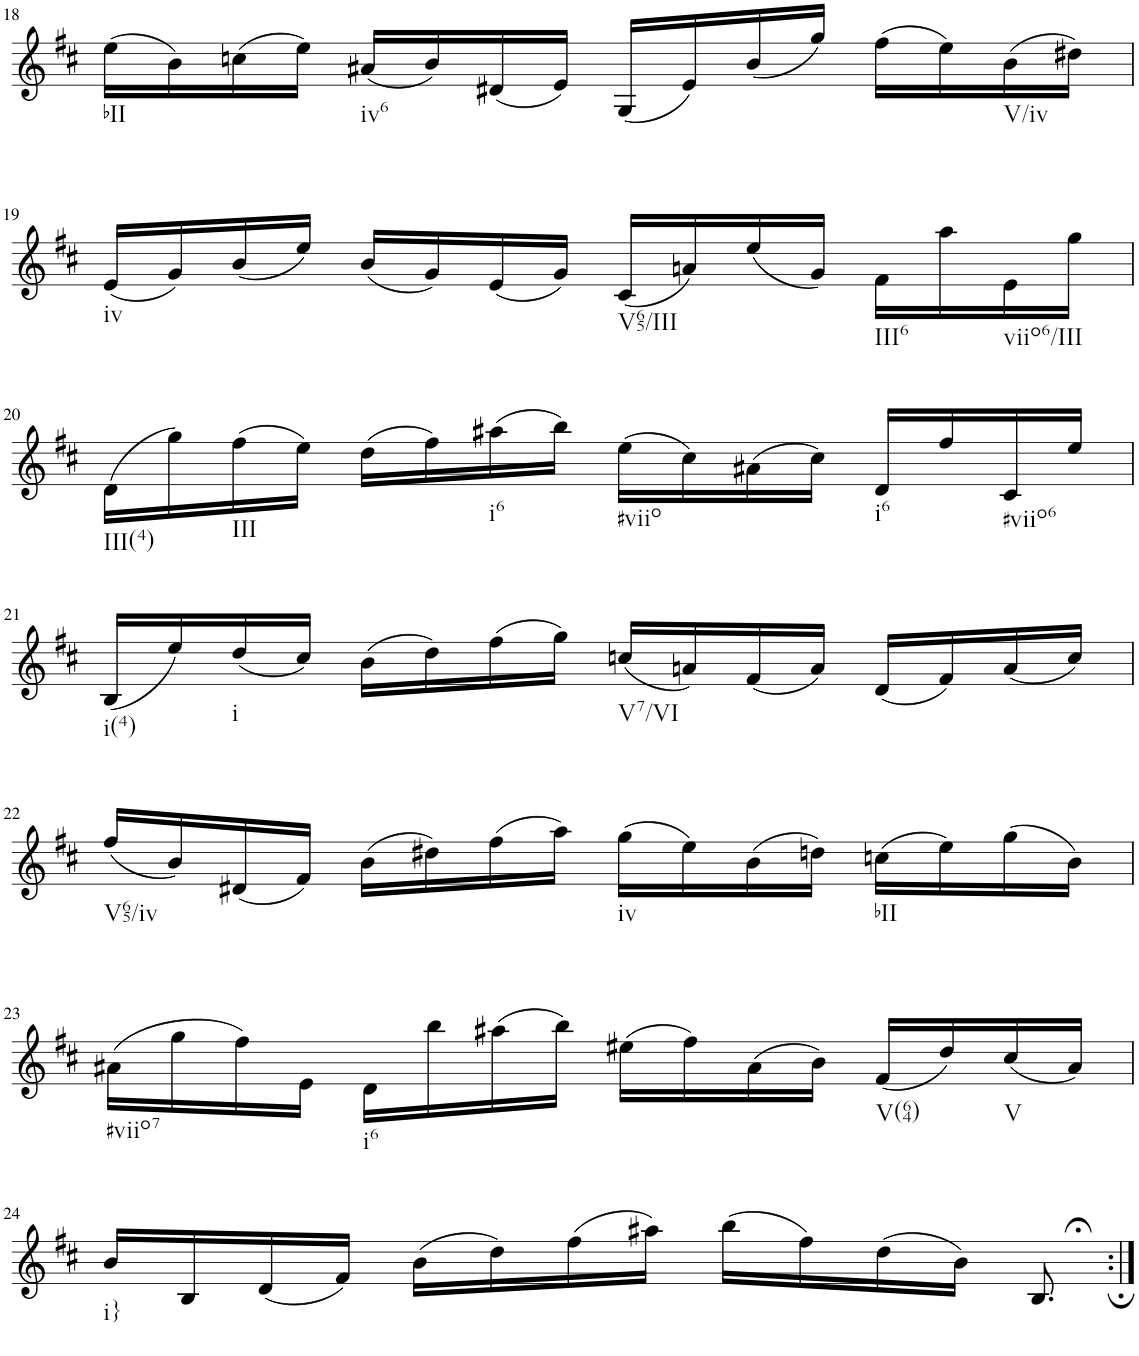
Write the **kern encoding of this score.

**kern
*part1
*staff1
*I"Violin
*I'Vln.
!!LO:PB:g=z
*clefG2
*k[f#c#]
*M2/2
=18
!LO:TX:b:t=bII
(16ee\LL
16b\)
(16ccn\
16ee\JJ)
!LO:TX:b:t=iv6
(16a#X/LL
16b/)
(16d#X/
16e/JJ)
(16G/LL
16e/)
(16b/
16gg/JJ)
(16ff#\LL
16ee\)
!LO:TX:b:t=V/iv
(16b\
16dd#X\JJ)
!!LO:LB:g=z
=19
!LO:TX:b:t=iv
(16e/LL
16g/)
(16b/
16ee/JJ)
(16b/LL
16g/)
(16e/
16g/JJ)
!LO:TX:b:t=V65/III
(16c#/LL
16an/)
(16ee/
16g/JJ)
!LO:TX:b:t=III6
16f#\LL
16aa\
!LO:TX:b:t=viio6/III
16e\
16gg\JJ
!!LO:LB:g=z
=20
!LO:TX:b:t=III(4)
(16d\LL
16gg\)
!LO:TX:b:t=III
(16ff#\
16ee\JJ)
(16dd\LL
16ff#\)
!LO:TX:b:t=i6
(16aa#X\
16bb\JJ)
!LO:TX:b:t=#viio
(16ee\LL
16cc#\)
(16a#X\
16cc#\JJ)
!LO:TX:b:t=i6
16d/LL
16ff#/
!LO:TX:b:t=#viio6
16c#/
16ee/JJ
!!LO:LB:g=z
=21
!LO:TX:b:t=i(4)
(16B/LL
16ee/)
!LO:TX:b:t=i
(16dd/
16cc#/JJ)
(16b\LL
16dd\)
(16ff#\
16gg\JJ)
!LO:TX:b:t=V7/VI
(16ccn/LL
16an/)
(16f#/
16a/JJ)
(16d/LL
16f#/)
(16a/
16cc/JJ)
!!LO:LB:g=z
=22
!LO:TX:b:t=V65/iv
(16ff#/LL
16b/)
(16d#X/
16f#/JJ)
(16b\LL
16dd#X\)
(16ff#\
16aa\JJ)
!LO:TX:b:t=iv
(16gg\LL
16ee\)
(16b\
16ddn\JJ)
!LO:TX:b:t=bII
(16ccn\LL
16ee\)
(16gg\
16b\JJ)
!!LO:LB:g=z
=23
!LO:TX:b:t=#viio7
(16a#X\LL
16gg\
16ff#\)
16e\JJ
!LO:TX:b:t=i6
16d\LL
16bb\
(16aa#X\
16bb\JJ)
(16ee#X\LL
16ff#\)
(16a#\
16b\JJ)
!LO:TX:b:t=V(64)
(16f#/LL
16dd/)
!LO:TX:b:t=V
(16cc#/
16a#/JJ)
!!LO:LB:g=z
=24
!LO:TX:b:t=i}
16b/LL
16B/
(16d/
16f#/JJ)
(16b\LL
16dd\)
(16ff#\
16aa#X\JJ)
(16bb\LL
16ff#\)
(16dd\
16b\JJ)
8.B;</
=:|!
*-
